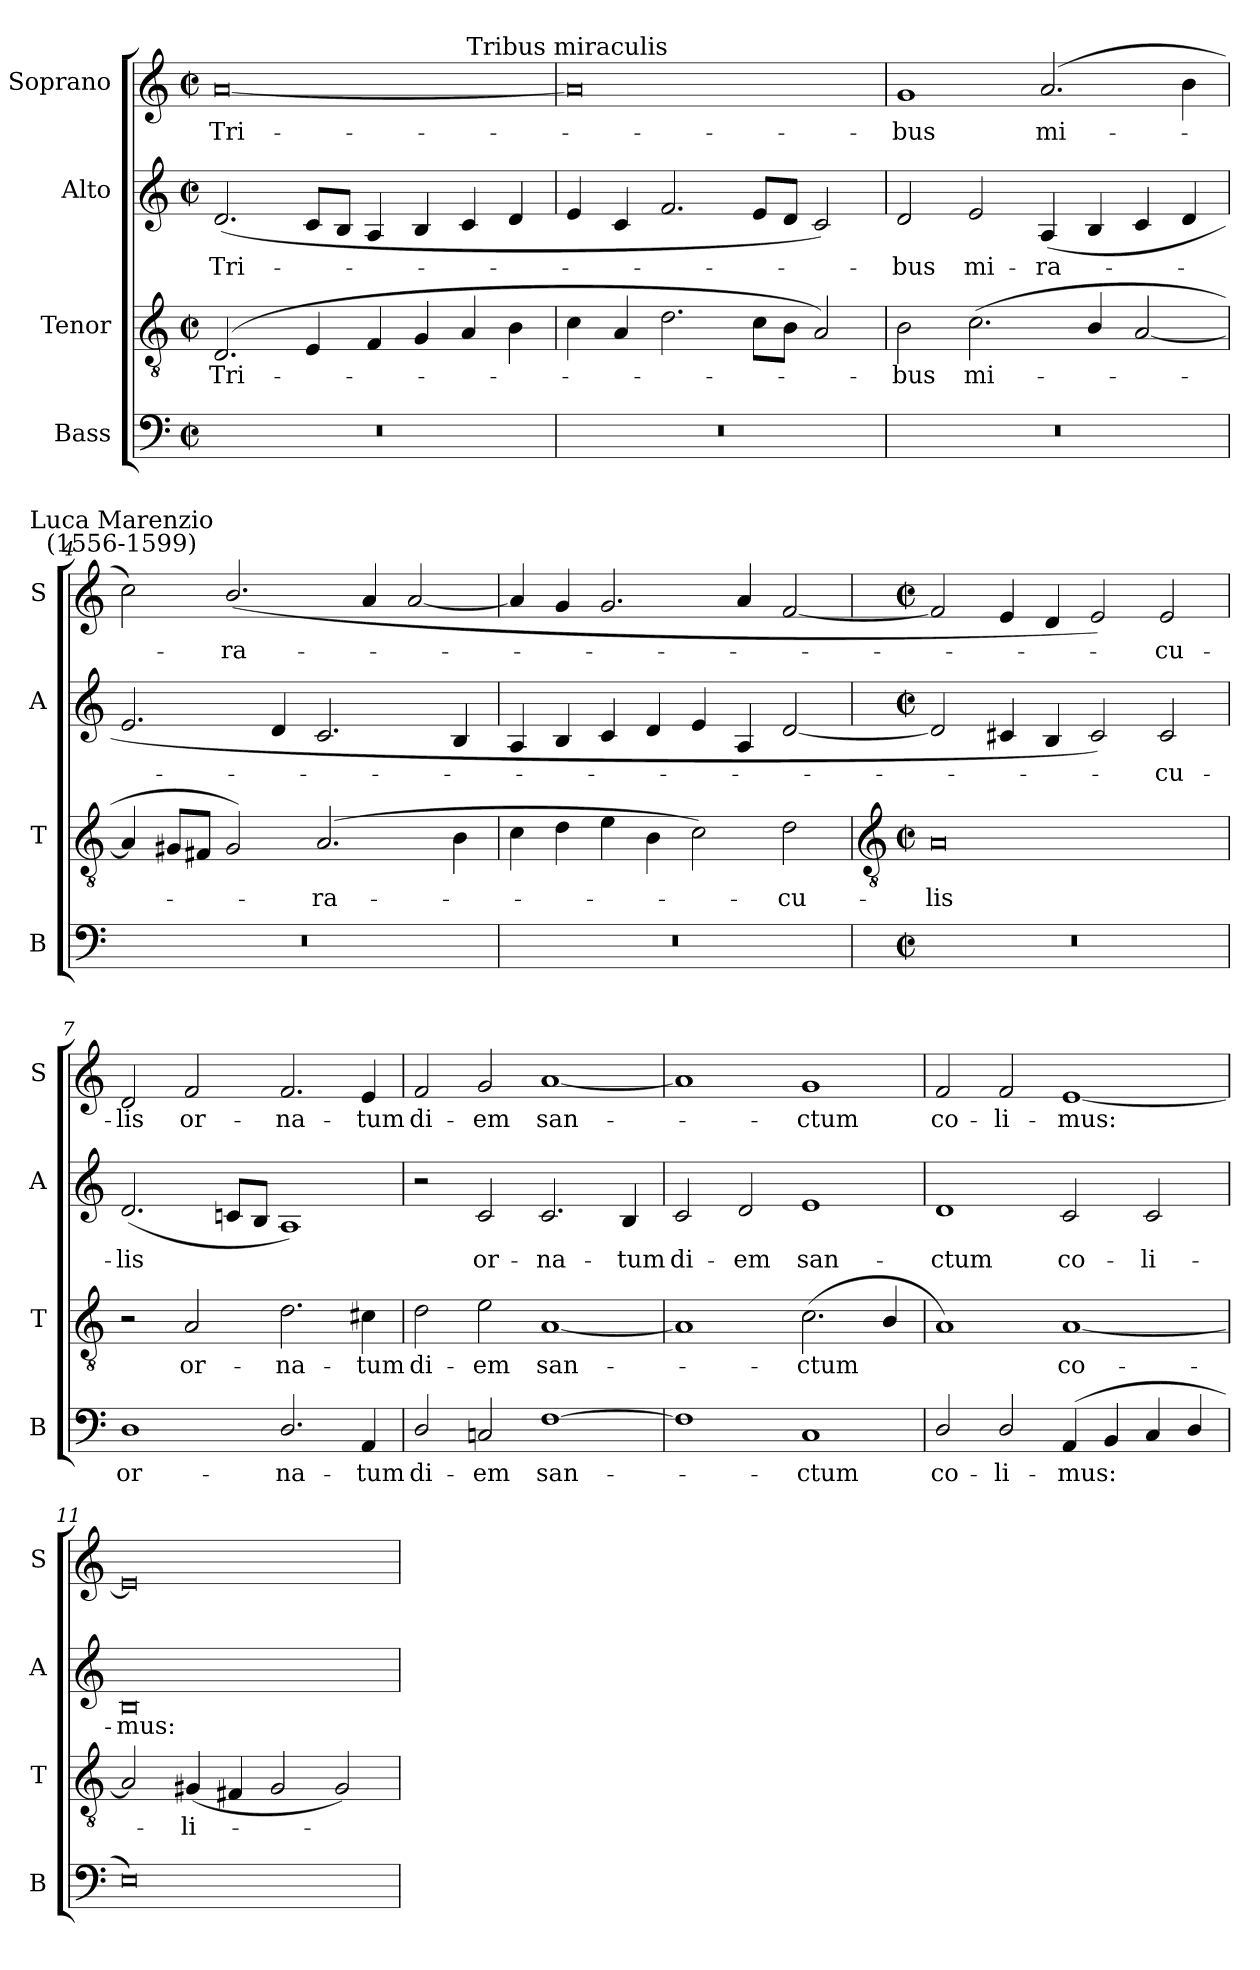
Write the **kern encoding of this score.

**kern	**text	**kern	**text	**kern	**text	**kern	**text
*part4	*part4	*part3	*part3	*part2	*part2	*part1	*part1
*staff4	*staff4	*staff3	*staff3	*staff2	*staff2	*staff1	*staff1
*I"Bass	*	*I"Tenor	*	*I"Alto	*	*I"Soprano	*
*I'B	*	*I'T	*	*I'A	*	*I'S	*
*clefF4	*	*clefGv2	*	*clefG2	*	*clefG2	*
*k[]	*	*k[]	*	*k[]	*	*k[]	*
*C:	*	*C:	*	*C:	*	*C:	*
*M4/2	*	*M4/2	*	*M4/2	*	*M4/2	*
*met(c|)	*	*met(c|)	*	*met(c|)	*	*met(c|)	*
=1	=1	=1	=1	=1	=1	=1	=1
!	!	!	!LO:LY:b	!	!LO:LY:b	!	!LO:LY:b
0r	.	(<2.D	Tri-	(<2.d	Tri-	[0a	Tri-
.	.	4E	.	8cL	.	.	.
.	.	.	.	8BJ	.	.	.
.	.	4F	.	4A	.	.	.
.	.	4G	.	4B	.	.	.
.	.	4A	.	4c	.	.	.
.	.	4B	.	4d	.	.	.
=2	=2	=2	=2	=2	=2	=2	=2
!	!	!	!	!	!	!LO:TX:a:cj:t=Tribus miraculis	!
0r	.	4c	.	4e	.	0a]	.
.	.	4A	.	4c	.	.	.
.	.	2.d	.	2.f	.	.	.
.	.	8cL	.	8eL	.	.	.
.	.	8BJ	.	8dJ	.	.	.
.	.	2A)	.	2c)	.	.	.
=3	=3	=3	=3	=3	=3	=3	=3
!	!	!	!LO:LY:b	!	!LO:LY:b	!	!LO:LY:b
0r	.	2B	bus	2d	bus	1g	bus
!	!	!	!LO:LY:b	!	!LO:LY:b	!	!
.	.	(<2.c	mi-	2e	mi-	.	.
!	!	!	!	!	!LO:LY:b	!	!LO:LY:b
.	.	.	.	(<4A	-ra-	(>2.a	mi-
.	.	4B/	.	4B	.	.	.
.	.	[2A	.	4c	.	.	.
.	.	.	.	4d	.	4b	.
=4	=4	=4	=4	=4	=4	=4	=4
!	!	!	!	!	!	!LO:TX:a:cj:t=Luca Marenzio\n(1556-1599)	!
0r	.	4A]	.	2.e	.	2cc)	.
.	.	8G#XL	.	.	.	.	.
.	.	8F#XJ	.	.	.	.	.
!	!	!	!	!	!	!	!LO:LY:b
.	.	2G#)	.	.	.	(<2.b/	ra-
.	.	.	.	4d	.	.	.
!	!	!	!LO:LY:b	!	!	!	!
.	.	(>2.A	ra-	2.c	.	.	.
.	.	.	.	.	.	4a	.
.	.	.	.	.	.	[2a	.
.	.	4B	.	4B	.	.	.
=5	=5	=5	=5	=5	=5	=5	=5
0r	.	4c	.	4A	.	4a]	.
.	.	4d	.	4B	.	4g	.
.	.	4e	.	4c	.	2.g	.
.	.	4B	.	4d	.	.	.
.	.	2c)	.	4e	.	.	.
.	.	.	.	4A	.	4a	.
!	!	!	!LO:LY:b	!	!	!	!
.	.	2d	cu-	[2d	.	[2f	.
!!LO:LB:g=z
=6	=6	=6	=6	=6	=6	=6	=6
*	*	*clefGv2	*	*	*	*	*
*M4/2	*	*M4/2	*	*M4/2	*	*M4/2	*
*met(c|)	*	*met(c|)	*	*met(c|)	*	*met(c|)	*
!	!	!	!LO:LY:b	!	!	!	!
0r	.	0A	-lis	2d]	.	2f]	.
.	.	.	.	4c#X	.	4e	.
.	.	.	.	4B	.	4d	.
.	.	.	.	2c#)	.	2e)	.
!	!	!	!	!	!LO:LY:b	!	!LO:LY:b
.	.	.	.	2c#	cu-	2e	cu-
=7	=7	=7	=7	=7	=7	=7	=7
!	!LO:LY:b	!	!	!	!LO:LY:b	!	!LO:LY:b
1D/	or-	2r	.	(<2.d	-lis	2d	-lis
!	!	!	!LO:LY:b	!	!	!	!LO:LY:b
.	.	2A	or-	.	.	2f	or-
.	.	.	.	8cnL	.	.	.
.	.	.	.	8BJ	.	.	.
!	!LO:LY:b	!	!LO:LY:b	!	!	!	!LO:LY:b
2.D/	-na-	2.d	-na-	1A)	.	2.f	-na-
!	!LO:LY:b	!	!LO:LY:b	!	!	!	!LO:LY:b
4AA	-tum	4c#X	-tum	.	.	4e	-tum
=8	=8	=8	=8	=8	=8	=8	=8
!	!LO:LY:b	!	!LO:LY:b	!	!	!	!LO:LY:b
2D/	di-	2d	di-	2r	.	2f	di-
!	!LO:LY:b	!	!LO:LY:b	!	!LO:LY:b	!	!LO:LY:b
2Cn	-em	2e	-em	2c	or-	2g	-em
!	!LO:LY:b	!	!LO:LY:b	!	!LO:LY:b	!	!LO:LY:b
[1F	san-	[1A	san-	2.c	-na-	[1a	san-
!	!	!	!	!	!LO:LY:b	!	!
.	.	.	.	4B	-tum	.	.
=9	=9	=9	=9	=9	=9	=9	=9
!	!	!	!	!	!LO:LY:b	!	!
1F]	.	1A]	.	2c	di-	1a]	.
!	!	!	!	!	!LO:LY:b	!	!
.	.	.	.	2d	-em	.	.
!	!LO:LY:b	!	!LO:LY:b	!	!LO:LY:b	!	!LO:LY:b
1C	ctum	(<2.c	ctum	1e	san-	1g	ctum
.	.	4B/	.	.	.	.	.
=10	=10	=10	=10	=10	=10	=10	=10
!	!LO:LY:b	!	!	!	!LO:LY:b	!	!LO:LY:b
2D/	co-	1A)	.	1d	-ctum	2f	co-
!	!LO:LY:b	!	!	!	!	!	!LO:LY:b
2D/	-li-	.	.	.	.	2f	-li-
!	!LO:LY:b	!	!LO:LY:b	!	!LO:LY:b	!	!LO:LY:b
(<4AA	-mus:	[1A	co-	2c	co-	[1e	-mus:
4BB	.	.	.	.	.	.	.
!	!	!	!	!	!LO:LY:b	!	!
4C	.	.	.	2c	-li-	.	.
4D/	.	.	.	.	.	.	.
=11	=11	=11	=11	=11	=11	=11	=11
!	!	!	!	!	!LO:LY:b	!	!
0E)	.	2A]	.	0B	-mus:	0e]	.
!	!	!	!LO:LY:b	!	!	!	!
.	.	(<4G#X	li-	.	.	.	.
.	.	4F#X	.	.	.	.	.
.	.	2G#	.	.	.	.	.
.	.	2G#)	.	.	.	.	.
=	=	=	=	=	=	=	=
*-	*-	*-	*-	*-	*-	*-	*-
